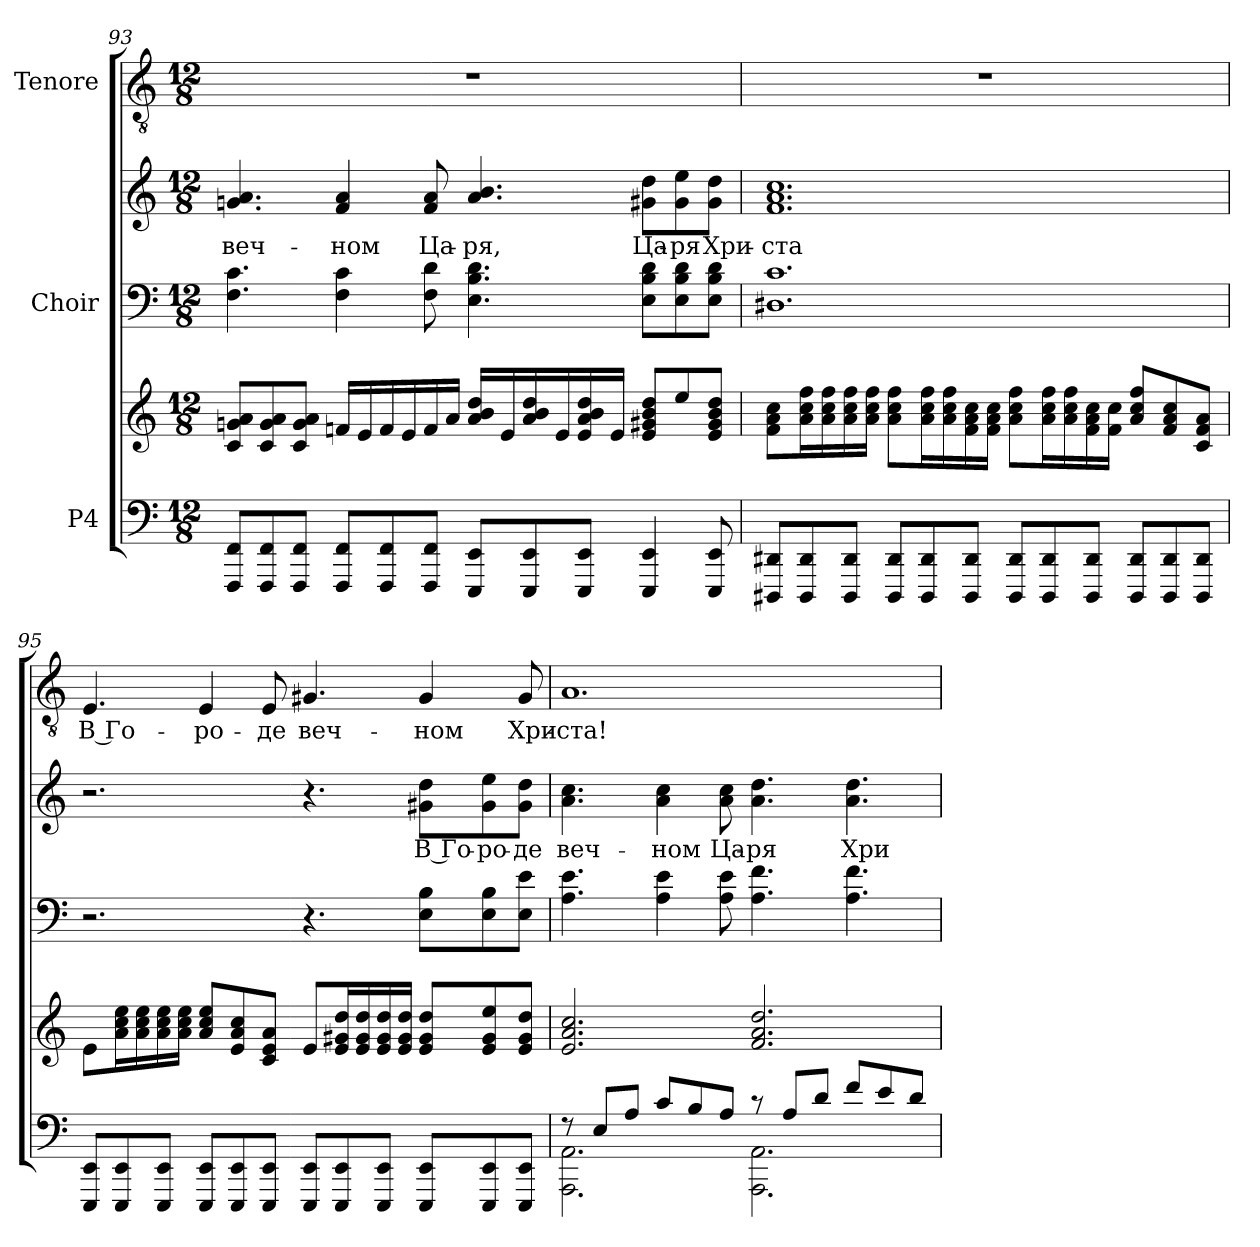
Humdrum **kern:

**kern	**kern	**kern	**kern	**text	**kern	**text
*part3	*part3	*part2	*part2	*part2	*part1	*part1
*staff5	*staff4	*staff3	*staff2	*staff2	*staff1	*staff1
*I"P4	*	*I"Choir	*	*	*I"Tenore	*
!!LO:PB:g=z
*clefF4	*clefG2	*clefF4	*clefG2	*	*clefGv2	*
*	*	*	*	*	*ITrd7c12	*
*k[]	*k[]	*k[]	*k[]	*	*k[]	*
*a:	*a:	*a:	*a:	*	*a:	*
*M12/8	*M12/8	*M12/8	*M12/8	*	*M12/8	*
=93	=93	=93	=93	=93	=93	=93
!	!	!	!	!LO:LY:b:color=#000000	!LO:N:vis=1	!
8FFFi/ 8FFiL	8ci/ 8gni 8aiL	4.Fi\ 4.ci	4.gni/ 4.ai	веч-	1.r	.
8FFFi/ 8FFi	8ci/ 8gi 8ai	.	.	.	.	.
8FFFi/ 8FFiJ	8ci/ 8gi 8aiJ	.	.	.	.	.
!	!	!	!	!LO:LY:b:color=#000000	!	!
8FFFi/ 8FFiL	16fni/LL	4Fi\ 4ci	4fi/ 4ai	-ном	.	.
.	16ei/	.	.	.	.	.
8FFFi/ 8FFi	16fi/	.	.	.	.	.
.	16ei/	.	.	.	.	.
!	!	!	!	!LO:LY:b:color=#000000	!	!
8FFFi/ 8FFiJ	16fi/	8Fi\ 8di	8fi/ 8ai	Ца-	.	.
.	16ai/JJ	.	.	.	.	.
!	!	!	!	!LO:LY:b:color=#000000	!	!
8EEEi/ 8EEiL	16ai/ 16bi 16ddiLL	4.Ei\ 4.Bi 4.di	4.ai/ 4.bi	-ря,	.	.
.	16ei/	.	.	.	.	.
8EEEi/ 8EEi	16ai/ 16bi 16ddi	.	.	.	.	.
.	16ei/	.	.	.	.	.
8EEEi/ 8EEiJ	16ei/ 16ai 16bi 16ddi	.	.	.	.	.
.	16ei/JJ	.	.	.	.	.
!	!	!	!	!LO:LY:b:color=#000000	!	!
4EEEi/ 4EEi	8ei/ 8g#Xi 8bi 8ddiL	8Ei\ 8Bi 8diL	8g#Xi\ 8ddiL	Ца-	.	.
!	!	!	!	!LO:LY:b:color=#000000	!	!
.	8eei/	8Ei\ 8Bi 8di	8g#i\ 8eei	-ря	.	.
!	!	!	!	!LO:LY:b:color=#000000	!	!
8EEEi/ 8EEi	8ei/ 8g#i 8bi 8ddiJ	8Ei\ 8Bi 8diJ	8g#i\ 8ddiJ	Хри-	.	.
=94	=94	=94	=94	=94	=94	=94
!	!	!	!	!LO:LY:b:color=#000000	!LO:N:vis=1	!
8DDD#Xi/ 8DD#XiL	8fi\ 8ai 8cciL	1.D#Xi 1.ci	1.fi 1.ai 1.cci	-ста	1.r	.
8DDD#i/ 8DD#i	16ai\ 16cci 16ffiL	.	.	.	.	.
.	16ai\ 16cci 16ffi	.	.	.	.	.
8DDD#i/ 8DD#iJ	16ai\ 16cci 16ffi	.	.	.	.	.
.	16ai\ 16cci 16ffiJJ	.	.	.	.	.
8DDD#i/ 8DD#iL	8ai\ 8cci 8ffiL	.	.	.	.	.
8DDD#i/ 8DD#i	16ai\ 16cci 16ffiL	.	.	.	.	.
.	16ai\ 16cci 16ffi	.	.	.	.	.
8DDD#i/ 8DD#iJ	16fi\ 16ai 16cci	.	.	.	.	.
.	16fi\ 16ai 16cciJJ	.	.	.	.	.
8DDD#i/ 8DD#iL	8ai\ 8cci 8ffiL	.	.	.	.	.
8DDD#i/ 8DD#i	16ai\ 16cci 16ffiL	.	.	.	.	.
.	16ai\ 16cci 16ffi	.	.	.	.	.
8DDD#i/ 8DD#iJ	16fi\ 16ai 16cci	.	.	.	.	.
.	16fi\ 16cciJJ	.	.	.	.	.
8DDD#i/ 8DD#iL	8ai/ 8cci 8ffiL	.	.	.	.	.
8DDD#i/ 8DD#i	8fi/ 8ai 8cci	.	.	.	.	.
8DDD#i/ 8DD#iJ	8ci/ 8fi 8aiJ	.	.	.	.	.
!!LO:LB:g=z
=95	=95	=95	=95	=95	=95	=95
!	!	!	!	!	!	!LO:LY:b:color=#000000
8EEEi/ 8EEiL	8ei\L	2.r	2.r	.	4.EEi/	В Го-
8EEEi/ 8EEi	16ai\ 16cci 16eeiL	.	.	.	.	.
.	16ai\ 16cci 16eei	.	.	.	.	.
8EEEi/ 8EEiJ	16ai\ 16cci 16eei	.	.	.	.	.
.	16ai\ 16cci 16eeiJJ	.	.	.	.	.
!	!	!	!	!	!	!LO:LY:b:color=#000000
8EEEi/ 8EEiL	8ai/ 8cci 8eeiL	.	.	.	4EEi/	-ро-
8EEEi/ 8EEi	8ei/ 8ai 8cci	.	.	.	.	.
!	!	!	!	!	!	!LO:LY:b:color=#000000
8EEEi/ 8EEiJ	8ci/ 8ei 8aiJ	.	.	.	8EEi/	-де
!	!	!	!	!	!	!LO:LY:b:color=#000000
8EEEi/ 8EEiL	8ei/L	4.r	4.r	.	4.GG#Xi/	веч-
8EEEi/ 8EEi	16ei/ 16g#Xi 16ddiL	.	.	.	.	.
.	16ei/ 16g#i 16ddi	.	.	.	.	.
8EEEi/ 8EEiJ	16ei/ 16g#i 16ddi	.	.	.	.	.
.	16ei/ 16g#i 16ddiJJ	.	.	.	.	.
!	!	!	!	!LO:LY:b:color=#000000	!	!
!	!	!	!	!	!	!LO:LY:b:color=#000000
8EEEi/ 8EEiL	8ei/ 8g#i 8ddiL	8Ei\ 8BiL	8g#Xi\ 8ddiL	В Го-	4GG#i/	-ном
!	!	!	!	!LO:LY:b:color=#000000	!	!
8EEEi/ 8EEi	8ei/ 8g#i 8eei	8Ei\ 8Bi	8g#i\ 8eei	-ро-	.	.
!	!	!	!	!LO:LY:b:color=#000000	!	!
!	!	!	!	!	!	!LO:LY:b:color=#000000
8EEEi/ 8EEiJ	8ei/ 8g#i 8ddiJ	8Ei\ 8eiJ	8g#i\ 8ddiJ	-де	8GG#i/	Хри-
=96	=96	=96	=96	=96	=96	=96
*^	*	*	*	*	*	*
!	!	!	!	!	!LO:LY:b:color=#000000	!	!
!	!	!	!	!	!	!	!LO:LY:b:color=#000000
8r	2.AAAi\ 2.AAi	2.ei/ 2.ai 2.cci	4.Ai\ 4.ei	4.ai\ 4.cci	веч-	1.AAi	-ста!
8Ei/L	.	.	.	.	.	.	.
8Ai/J	.	.	.	.	.	.	.
!	!	!	!	!	!LO:LY:b:color=#000000	!	!
8ci/L	.	.	4Ai\ 4ei	4ai\ 4cci	-ном	.	.
8Bi/	.	.	.	.	.	.	.
!	!	!	!	!	!LO:LY:b:color=#000000	!	!
8Ai/J	.	.	8Ai\ 8ei	8ai\ 8cci	Ца-	.	.
!	!	!	!	!	!LO:LY:b:color=#000000	!	!
8r	2.AAAi\ 2.AAi	2.fi/ 2.ai 2.ddi	4.Ai\ 4.fi	4.ai\ 4.ddi	-ря	.	.
8Ai/L	.	.	.	.	.	.	.
8di/J	.	.	.	.	.	.	.
!	!	!	!	!	!LO:LY:b:color=#000000	!	!
8fi/L	.	.	4.Ai\ 4.fi	4.ai\ 4.ddi	Хри-	.	.
8ei/	.	.	.	.	.	.	.
8di/J	.	.	.	.	.	.	.
*v	*v	*	*	*	*	*	*
=	=	=	=	=	=	=
*-	*-	*-	*-	*-	*-	*-
